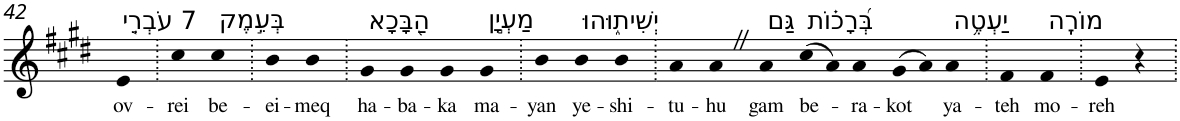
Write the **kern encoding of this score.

**kern	**text
*part1	*part1
*staff1	*staff1
*I"Piano	*
*I'Pno	*
!!LO:PB:g=z
*clefG2	*
*k[f#c#g#d#]	*
*E:	*
=42	=42
!LO:TX:a:t=7 עֹבְרֵ֤י	!
!	!LO:LY:b
4e	ov-
=43.	=43.
!	!LO:LY:b
4cc#	-rei
!LO:TX:a:t=בְּעֵ֣מֶק	!
!	!LO:LY:b
4cc#	be-
=44.	=44.
!	!LO:LY:b
4b	-ei-
!	!LO:LY:b
4b	-meq
=45.	=45.
!LO:TX:a:t=הַ֭בָּכָא	!
!	!LO:LY:b
4g#	ha-
!	!LO:LY:b
4g#	-ba-
!	!LO:LY:b
4g#	-ka
!LO:TX:a:t=מַעְיָ֣ן	!
!	!LO:LY:b
4g#	ma-
=46.	=46.
!	!LO:LY:b
4b	-yan
!LO:TX:a:t=יְשִׁית֑וּהוּ	!
!	!LO:LY:b
4b	ye-
!	!LO:LY:b
4b	-shi-
=47.	=47.
!	!LO:LY:b
4a	-tu-
!	!LO:LY:b
4aZ	-hu
!LO:TX:a:t=גַּם	!
!	!LO:LY:b
4a	gam
!LO:TX:a:t=בְּ֝רָכ֗וֹת	!
!	!LO:LY:b
(>8cc#	be-
8a)	.
!	!LO:LY:b
4a	-ra-
!	!LO:LY:b
(>8g#	-kot
8a)	.
!LO:TX:a:t=יַעְטֶ֥ה	!
!	!LO:LY:b
4a	ya-
=48.	=48.
!	!LO:LY:b
4f#	-teh
!LO:TX:a:t=מוֹרֶֽה	!
!	!LO:LY:b
4f#	mo-
=49.	=49.
!	!LO:LY:b
4e	-reh
4r	.
=.	=.
*-	*-
